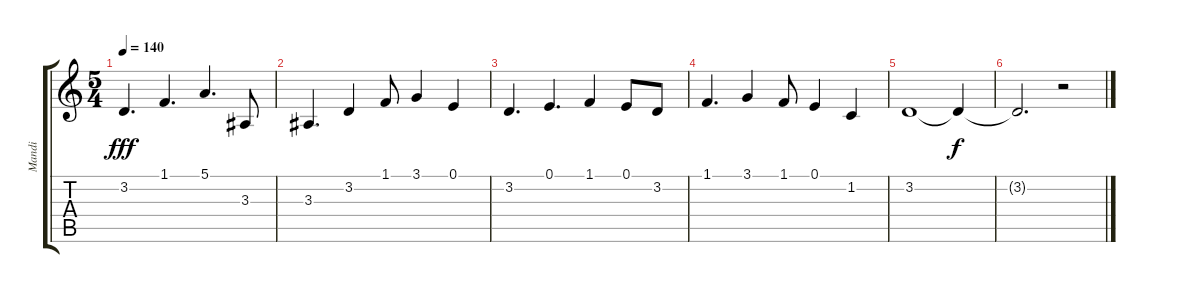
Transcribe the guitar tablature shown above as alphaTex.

\track ("Mandi" "Mandi") {instrument voiceoohs}
\staff {score tabs}
\tuning (E4 B3 G3 D3 A2 E2) {hide}
\ts (5 4)
\tempo 140
\clef g2
\ks c
3.2.4{d dy fff} 1.1.4{d} 5.1.4{d} 3.3.8 |
3.3.4{d} 3.2.4 1.1.8 3.1.4 0.1.4 |
3.2.4{d} 0.1.4{d} 1.1.4 0.1.8 3.2.8 |
1.1.4{d} 3.1.4 1.1.8 0.1.4 1.2.4 |
3.2.1 3.2{t}.4{dy f} |
3.2{t}.2{d} r.2
